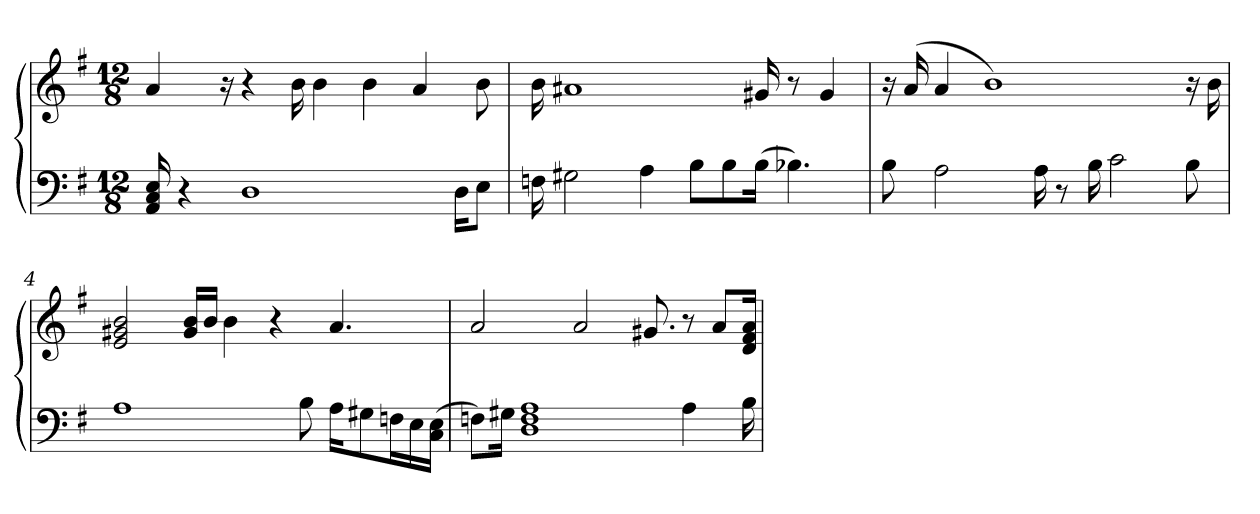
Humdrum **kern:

**kern	**kern
*part1	*part1
*staff2	*staff1
*clefF4	*clefG2
*k[f#]	*k[f#]
*M12/8	*M12/8
=1	=1
16AA 16C 16E	4a
4r	.
.	16r
1D	4r
.	16b
.	4b
.	4b
.	4a
16D\KL	.
8E\J	8b
=2	=2
16Fn	16b
2G#X	1a#X
4A	.
8B\L	.
8B\	.
(16B\Jk	16g#X
4.B-X)	8r
.	4g#
=3	=3
8B	16r
.	(16a
2A	4a
.	1b)
16A	.
8r	.
16B	.
2c	.
8B	16r
.	16b
=4	=4
1A	2e 2g#X 2b
.	16g#/ 16b/LL
.	16b/JJ
.	4b
.	4r
8B	.
16A\KL	4.a
8G#X\	.
16Fn\L	.
16E\	.
(16C\ 16E\JJ	.
=5	=5
8Fn\L)	2a
16G#X\Jk	.
1D 1F 1A	.
.	2a
.	8.g#X
4A	8r
.	8a/L
16B	16d/ 16f#/ 16a/Jk
=	=
*-	*-
